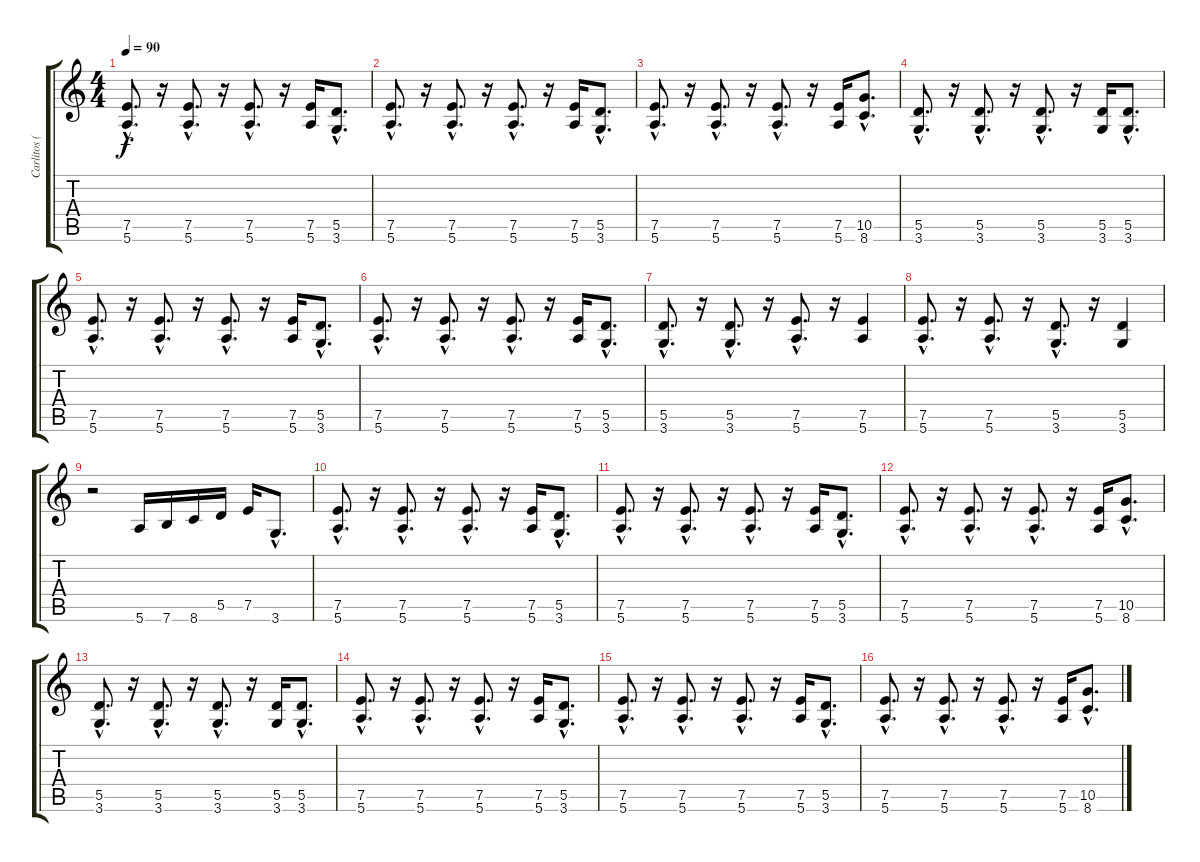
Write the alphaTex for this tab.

\track ("Carlitos (guitarra electrica)" "Carlitos (") {instrument distortionguitar}
\staff {score tabs}
\tuning (E4 B3 G3 D3 A2 E2) {hide}
\ts (4 4)
\tempo 90
\clef g2
\ks c
(7.5{hac} 5.6{hac}).8{d dy f} r.16 (7.5{hac} 5.6{hac}).8{d} r.16 (7.5{hac} 5.6{hac}).8{d} r.16 (7.5 5.6).16 (5.5{hac} 3.6{hac}).8{d} |
(7.5{hac} 5.6{hac}).8{d} r.16 (7.5{hac} 5.6{hac}).8{d} r.16 (7.5{hac} 5.6{hac}).8{d} r.16 (7.5 5.6).16 (5.5{hac} 3.6{hac}).8{d} |
(7.5{hac} 5.6{hac}).8{d} r.16 (7.5{hac} 5.6{hac}).8{d} r.16 (7.5{hac} 5.6{hac}).8{d} r.16 (7.5 5.6).16 (10.5{hac} 8.6{hac}).8{d} |
(5.5{hac} 3.6{hac}).8{d} r.16 (5.5{hac} 3.6{hac}).8{d} r.16 (5.5{hac} 3.6{hac}).8{d} r.16 (5.5 3.6).16 (5.5{hac} 3.6{hac}).8{d} |
(7.5{hac} 5.6{hac}).8{d} r.16 (7.5{hac} 5.6{hac}).8{d} r.16 (7.5{hac} 5.6{hac}).8{d} r.16 (7.5 5.6).16 (5.5{hac} 3.6{hac}).8{d} |
(7.5{hac} 5.6{hac}).8{d} r.16 (7.5{hac} 5.6{hac}).8{d} r.16 (7.5{hac} 5.6{hac}).8{d} r.16 (7.5 5.6).16 (5.5{hac} 3.6{hac}).8{d} |
(5.5{hac} 3.6{hac}).8{d} r.16 (5.5{hac} 3.6{hac}).8{d} r.16 (7.5{hac} 5.6{hac}).8{d} r.16 (7.5 5.6).4 |
(7.5{hac} 5.6{hac}).8{d} r.16 (7.5{hac} 5.6{hac}).8{d} r.16 (5.5{hac} 3.6{hac}).8{d} r.16 (5.5 3.6).4 |
r.2 5.6.16 7.6.16 8.6.16 5.5.16 7.5.16 3.6{hac}.8{d} |
(7.5{hac} 5.6{hac}).8{d} r.16 (7.5{hac} 5.6{hac}).8{d} r.16 (7.5{hac} 5.6{hac}).8{d} r.16 (7.5 5.6).16 (5.5{hac} 3.6{hac}).8{d} |
(7.5{hac} 5.6{hac}).8{d} r.16 (7.5{hac} 5.6{hac}).8{d} r.16 (7.5{hac} 5.6{hac}).8{d} r.16 (7.5 5.6).16 (5.5{hac} 3.6{hac}).8{d} |
(7.5{hac} 5.6{hac}).8{d} r.16 (7.5{hac} 5.6{hac}).8{d} r.16 (7.5{hac} 5.6{hac}).8{d} r.16 (7.5 5.6).16 (10.5{hac} 8.6{hac}).8{d} |
(5.5{hac} 3.6{hac}).8{d} r.16 (5.5{hac} 3.6{hac}).8{d} r.16 (5.5{hac} 3.6{hac}).8{d} r.16 (5.5 3.6).16 (5.5{hac} 3.6{hac}).8{d} |
(7.5{hac} 5.6{hac}).8{d} r.16 (7.5{hac} 5.6{hac}).8{d} r.16 (7.5{hac} 5.6{hac}).8{d} r.16 (7.5 5.6).16 (5.5{hac} 3.6{hac}).8{d} |
(7.5{hac} 5.6{hac}).8{d} r.16 (7.5{hac} 5.6{hac}).8{d} r.16 (7.5{hac} 5.6{hac}).8{d} r.16 (7.5 5.6).16 (5.5{hac} 3.6{hac}).8{d} |
(7.5{hac} 5.6{hac}).8{d} r.16 (7.5{hac} 5.6{hac}).8{d} r.16 (7.5{hac} 5.6{hac}).8{d} r.16 (7.5 5.6).16 (10.5{hac} 8.6{hac}).8{d}
